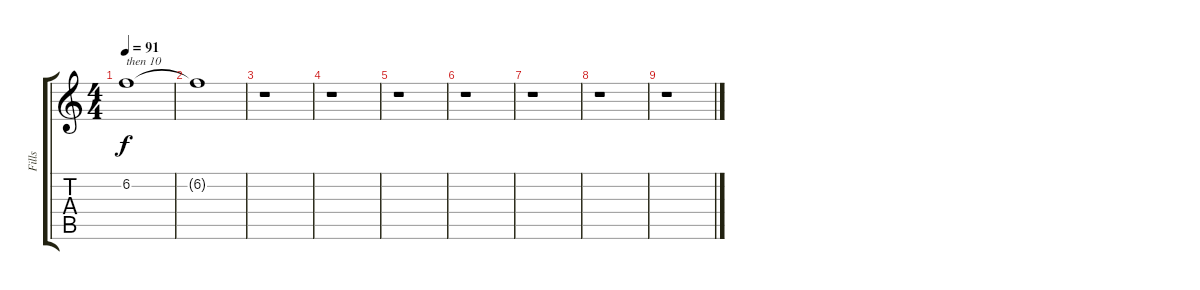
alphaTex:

\track ("Fills" "Fills") {instrument overdrivenguitar}
\staff {score tabs}
\tuning (E4 B3 G3 D3 A2 D2) {hide}
\ts (4 4)
\tempo 91
\clef g2
\ks c
6.2{t}.1{txt "then 10" dy f volume 13} |
6.2{t}.1 |
r.1 |
r.1 |
r.1 |
r.1 |
r.1 |
r.1 |
r.1
